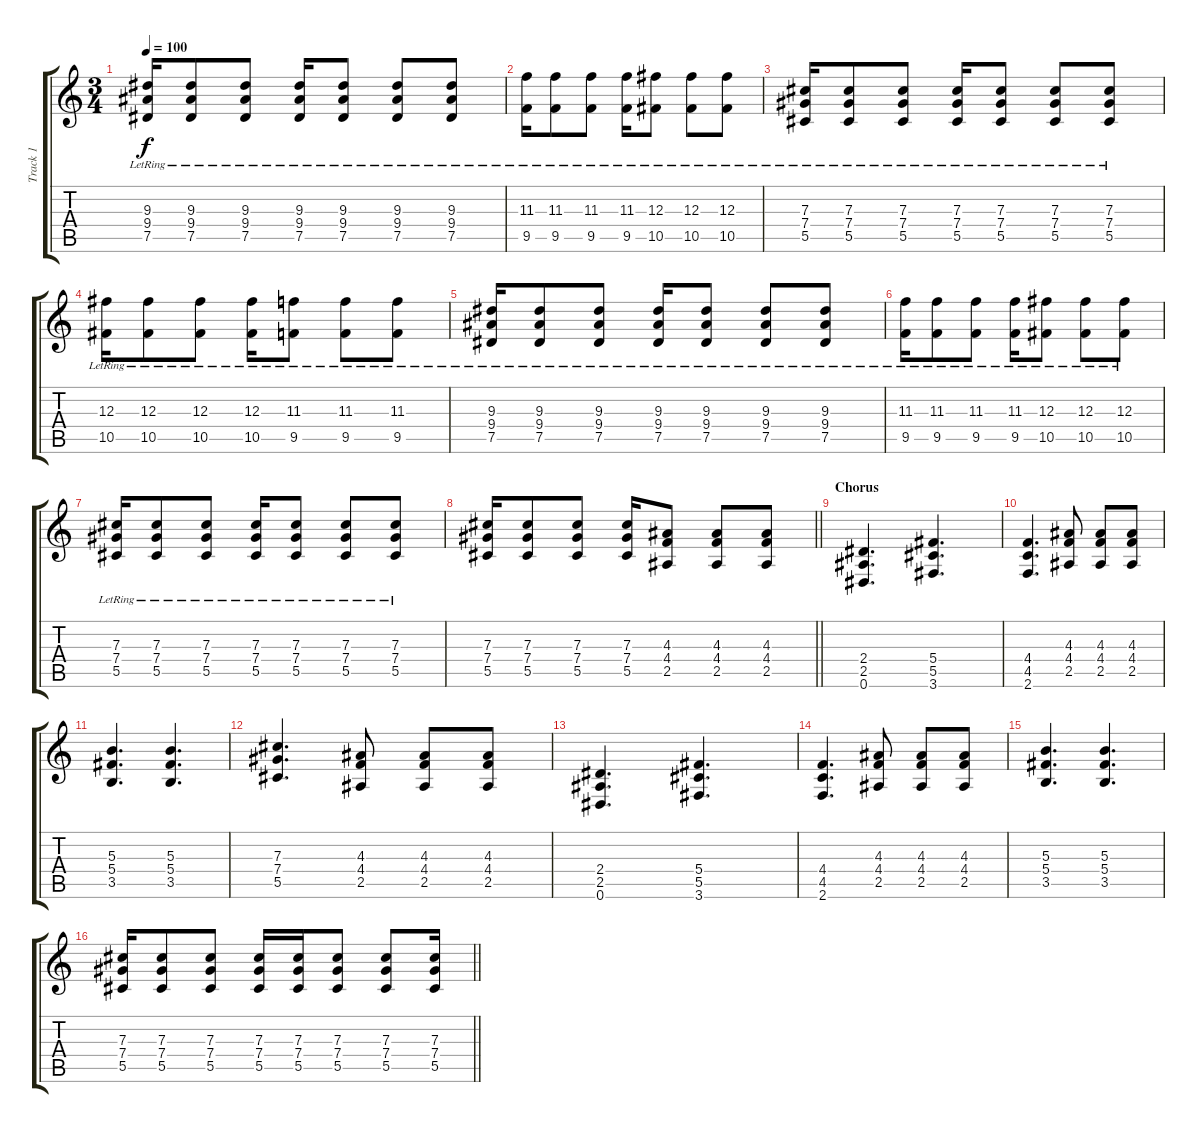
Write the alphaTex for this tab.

\track ("Track 1" "Track 1") {instrument overdrivenguitar}
\staff {score tabs}
\tuning (Eb4 Bb3 Gb3 Db3 Ab2 Eb2) {hide}
\ts (3 4)
\tempo 100
\clef g2
\ks c
(9.3{lr} 9.4{lr} 7.5{lr}).16{dy f} (9.3{lr} 9.4{lr} 7.5{lr}).8 (9.3{lr} 9.4{lr} 7.5{lr}).8 (9.3{lr} 9.4{lr} 7.5{lr}).16 (9.3{lr} 9.4{lr} 7.5{lr}).8 (9.3{lr} 9.4{lr} 7.5{lr}).8 (9.3{lr} 9.4{lr} 7.5{lr}).8 |
(11.3{lr} 9.5{lr}).16 (11.3{lr} 9.5{lr}).8 (11.3{lr} 9.5{lr}).8 (11.3{lr} 9.5{lr}).16 (12.3{lr} 10.5{lr}).8 (12.3{lr} 10.5{lr}).8 (12.3{lr} 10.5{lr}).8 |
(7.3{lr} 7.4{lr} 5.5{lr}).16 (7.3{lr} 7.4{lr} 5.5{lr}).8 (7.3{lr} 7.4{lr} 5.5{lr}).8 (7.3{lr} 7.4{lr} 5.5{lr}).16 (7.3{lr} 7.4{lr} 5.5{lr}).8 (7.3{lr} 7.4{lr} 5.5{lr}).8 (7.3{lr} 7.4{lr} 5.5{lr}).8 |
(12.3{lr} 10.5{lr}).16 (12.3{lr} 10.5{lr}).8 (12.3{lr} 10.5{lr}).8 (12.3{lr} 10.5{lr}).16 (11.3{lr} 9.5{lr}).8 (11.3{lr} 9.5{lr}).8 (11.3{lr} 9.5{lr}).8 |
(9.3{lr} 9.4{lr} 7.5{lr}).16 (9.3{lr} 9.4{lr} 7.5{lr}).8 (9.3{lr} 9.4{lr} 7.5{lr}).8 (9.3{lr} 9.4{lr} 7.5{lr}).16 (9.3{lr} 9.4{lr} 7.5{lr}).8 (9.3{lr} 9.4{lr} 7.5{lr}).8 (9.3{lr} 9.4{lr} 7.5{lr}).8 |
(11.3{lr} 9.5{lr}).16 (11.3{lr} 9.5{lr}).8 (11.3{lr} 9.5{lr}).8 (11.3{lr} 9.5{lr}).16 (12.3{lr} 10.5{lr}).8 (12.3{lr} 10.5{lr}).8 (12.3{lr} 10.5{lr}).8 |
(7.3{lr} 7.4{lr} 5.5{lr}).16 (7.3{lr} 7.4{lr} 5.5{lr}).8 (7.3{lr} 7.4{lr} 5.5{lr}).8 (7.3{lr} 7.4{lr} 5.5{lr}).16 (7.3{lr} 7.4{lr} 5.5{lr}).8 (7.3{lr} 7.4{lr} 5.5{lr}).8 (7.3{lr} 7.4{lr} 5.5{lr}).8 |
\barLineRight lightlight
(7.3 7.4 5.5).16{volume 13 instrument overdrivenguitar} (7.3 7.4 5.5).8 (7.3 7.4 5.5).8 (7.3 7.4 5.5).16 (4.3 4.4 2.5).8 (4.3 4.4 2.5).8 (4.3 4.4 2.5).8 |
\section ("" "Chorus")
(2.4 2.5 0.6).4{d} (5.4 5.5 3.6).4{d} |
(4.4 4.5 2.6).4{d} (4.3 4.4 2.5).8 (4.3 4.4 2.5).8 (4.3 4.4 2.5).8 |
(5.3 5.4 3.5).4{d} (5.3 5.4 3.5).4{d} |
(7.3 7.4 5.5).4{d} (4.3 4.4 2.5).8 (4.3 4.4 2.5).8 (4.3 4.4 2.5).8 |
(2.4 2.5 0.6).4{d} (5.4 5.5 3.6).4{d} |
(4.4 4.5 2.6).4{d} (4.3 4.4 2.5).8 (4.3 4.4 2.5).8 (4.3 4.4 2.5).8 |
(5.3 5.4 3.5).4{d} (5.3 5.4 3.5).4{d} |
\barLineRight lightlight
(7.3 7.4 5.5).16 (7.3 7.4 5.5).8 (7.3 7.4 5.5).8 (7.3 7.4 5.5).16 (7.3 7.4 5.5).16 (7.3 7.4 5.5).8 (7.3 7.4 5.5).8 (7.3 7.4 5.5).16
